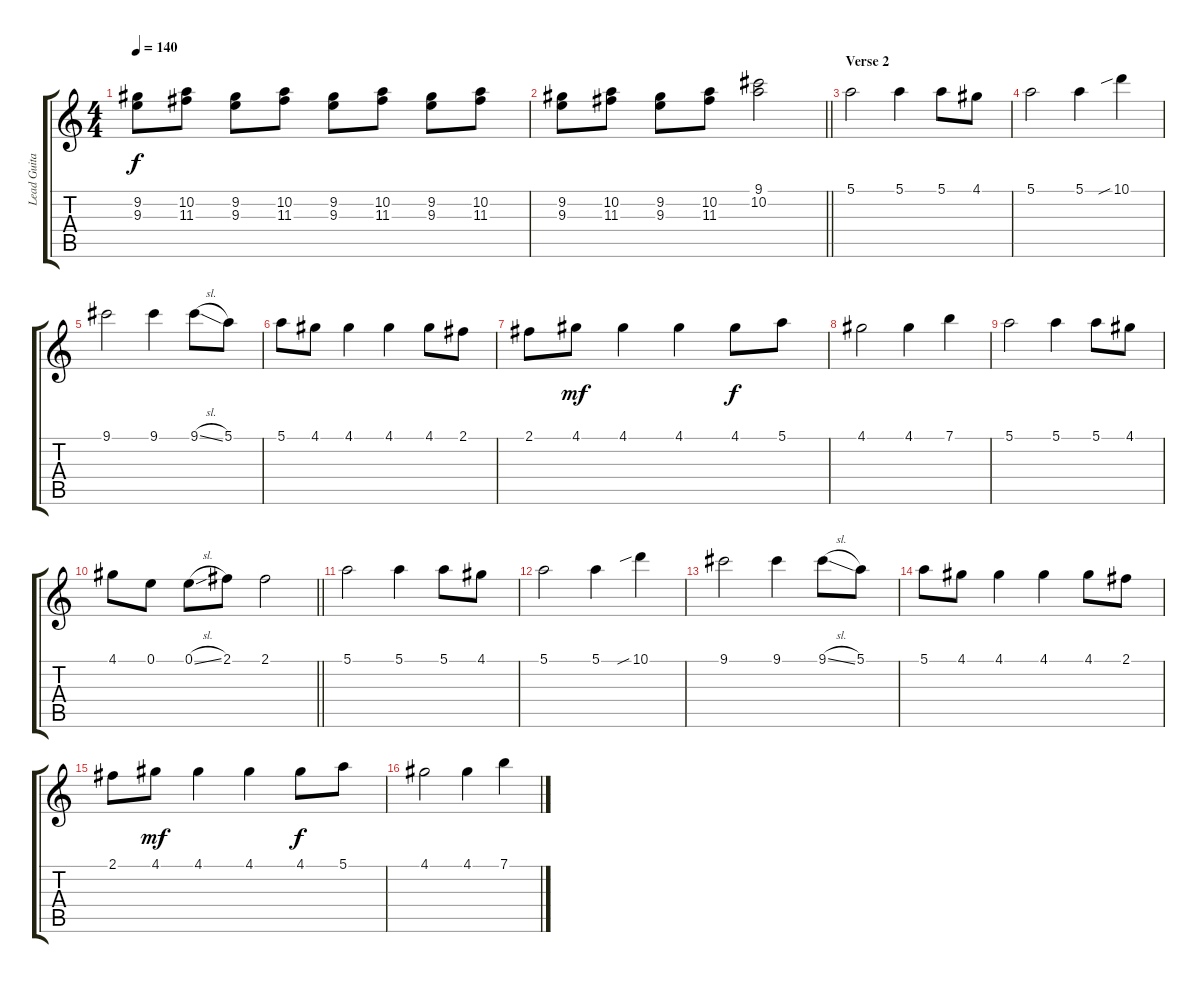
\track ("Lead Guitar" "Lead Guita") {instrument distortionguitar}
\staff {score tabs}
\tuning (E4 B3 G3 D3 A2 E2) {hide}
\ts (4 4)
\tempo 140
\clef g2
\ks c
(9.2 9.3).8{dy f} (10.2 11.3).8 (9.2 9.3).8 (10.2 11.3).8 (9.2 9.3).8 (10.2 11.3).8 (9.2 9.3).8 (10.2 11.3).8 |
\barLineRight lightlight
(9.2 9.3).8 (10.2 11.3).8 (9.2 9.3).8 (10.2 11.3).8 (9.1 10.2).2 |
\section ("" "Verse 2")
5.1.2 5.1.4 5.1.8 4.1.8 |
5.1.2 5.1.4 10.1{sib}.4 |
9.1.2 9.1.4 9.1{sl}.8 5.1.8 |
5.1.8 4.1.8 4.1.4 4.1.4 4.1.8 2.1.8 |
2.1.8 4.1.8{dy mf} 4.1.4 4.1.4 4.1.8{dy f} 5.1.8 |
4.1.2 4.1.4 7.1.4 |
5.1.2 5.1.4 5.1.8 4.1.8 |
\barLineRight lightlight
4.1.8 0.1.8 0.1{sl}.8 2.1.8 2.1.2 |
5.1.2 5.1.4 5.1.8 4.1.8 |
5.1.2 5.1.4 10.1{sib}.4 |
9.1.2 9.1.4 9.1{sl}.8 5.1.8 |
5.1.8 4.1.8 4.1.4 4.1.4 4.1.8 2.1.8 |
2.1.8 4.1.8{dy mf} 4.1.4 4.1.4 4.1.8{dy f} 5.1.8 |
4.1.2 4.1.4 7.1.4
